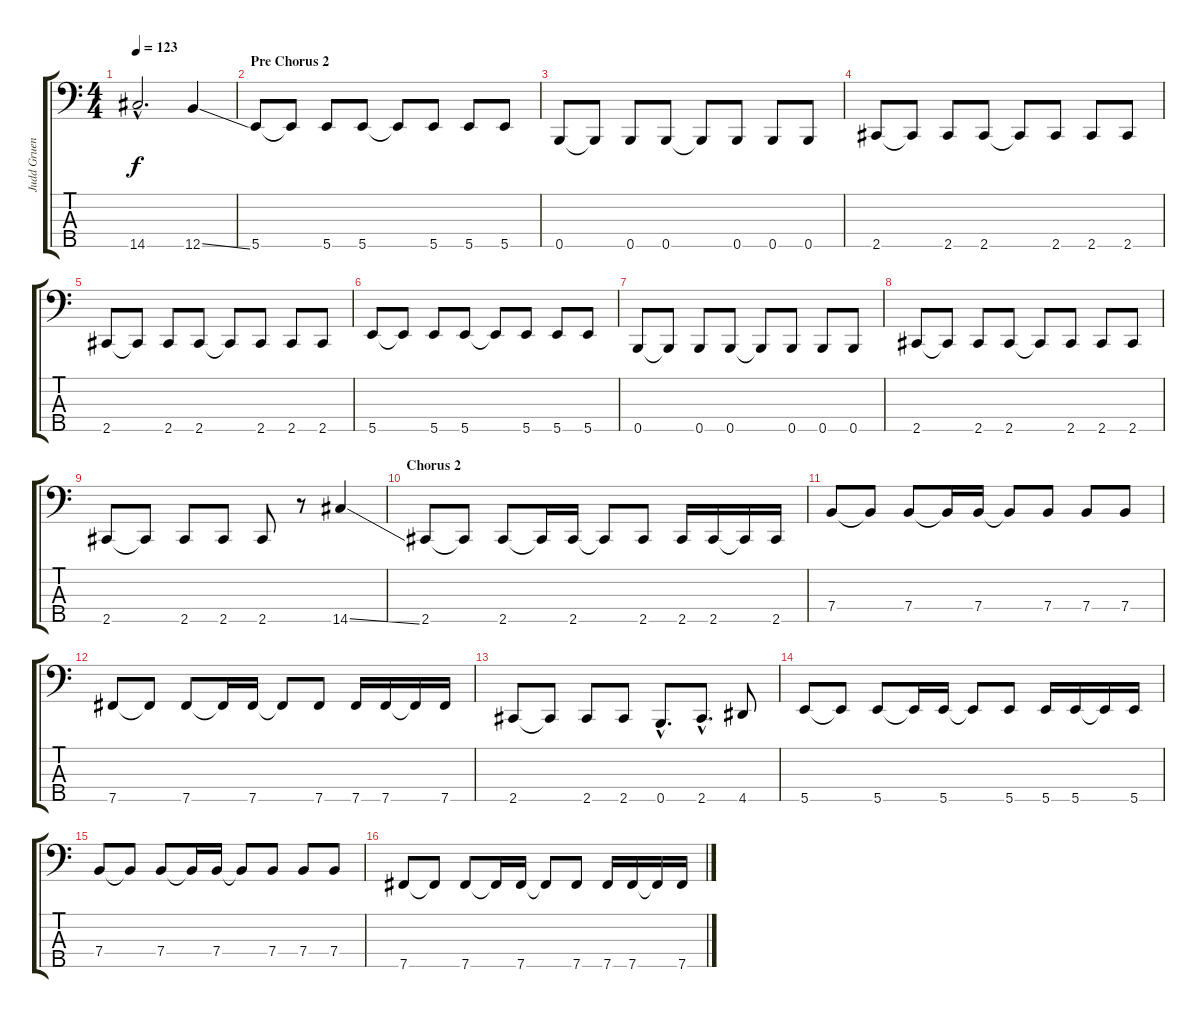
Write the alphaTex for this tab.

\track ("Judd Gruenbaum (Bass)" "Judd Gruen") {instrument electricbasspick}
\staff {score tabs}
\tuning (G2 D2 A1 E1 B0) {hide}
\ts (4 4)
\tempo 123
\clef f4
\ks c
14.5{hac}.2{d dy f} 12.5{ss}.4 |
\section ("" "Pre Chorus 2")
5.5.8 5.5{t}.8 5.5.8 5.5.8 5.5{t}.8 5.5.8 5.5.8 5.5.8 |
0.5.8 0.5{t}.8 0.5.8 0.5.8 0.5{t}.8 0.5.8 0.5.8 0.5.8 |
2.5.8 2.5{t}.8 2.5.8 2.5.8 2.5{t}.8 2.5.8 2.5.8 2.5.8 |
2.5.8 2.5{t}.8 2.5.8 2.5.8 2.5{t}.8 2.5.8 2.5.8 2.5.8 |
5.5.8 5.5{t}.8 5.5.8 5.5.8 5.5{t}.8 5.5.8 5.5.8 5.5.8 |
0.5.8 0.5{t}.8 0.5.8 0.5.8 0.5{t}.8 0.5.8 0.5.8 0.5.8 |
2.5.8 2.5{t}.8 2.5.8 2.5.8 2.5{t}.8 2.5.8 2.5.8 2.5.8 |
2.5.8 2.5{t}.8 2.5.8 2.5.8 2.5.8 r.8 14.5{ss}.4 |
\section ("" "Chorus 2")
2.5.8 2.5{t}.8 2.5.8 2.5{t}.16 2.5.16 2.5{t}.8 2.5.8 2.5.16 2.5.16 2.5{t}.16 2.5.16 |
7.4.8 7.4{t}.8 7.4.8 7.4{t}.16 7.4.16 7.4{t}.8 7.4.8 7.4.8 7.4.8 |
7.5.8 7.5{t}.8 7.5.8 7.5{t}.16 7.5.16 7.5{t}.8 7.5.8 7.5.16 7.5.16 7.5{t}.16 7.5.16 |
2.5.8 2.5{t}.8 2.5.8 2.5.8 0.5{hac}.8{d} 2.5{hac}.8{d} 4.5.8 |
5.5.8 5.5{t}.8 5.5.8 5.5{t}.16 5.5.16 5.5{t}.8 5.5.8 5.5.16 5.5.16 5.5{t}.16 5.5.16 |
7.4.8 7.4{t}.8 7.4.8 7.4{t}.16 7.4.16 7.4{t}.8 7.4.8 7.4.8 7.4.8 |
7.5.8 7.5{t}.8 7.5.8 7.5{t}.16 7.5.16 7.5{t}.8 7.5.8 7.5.16 7.5.16 7.5{t}.16 7.5.16
